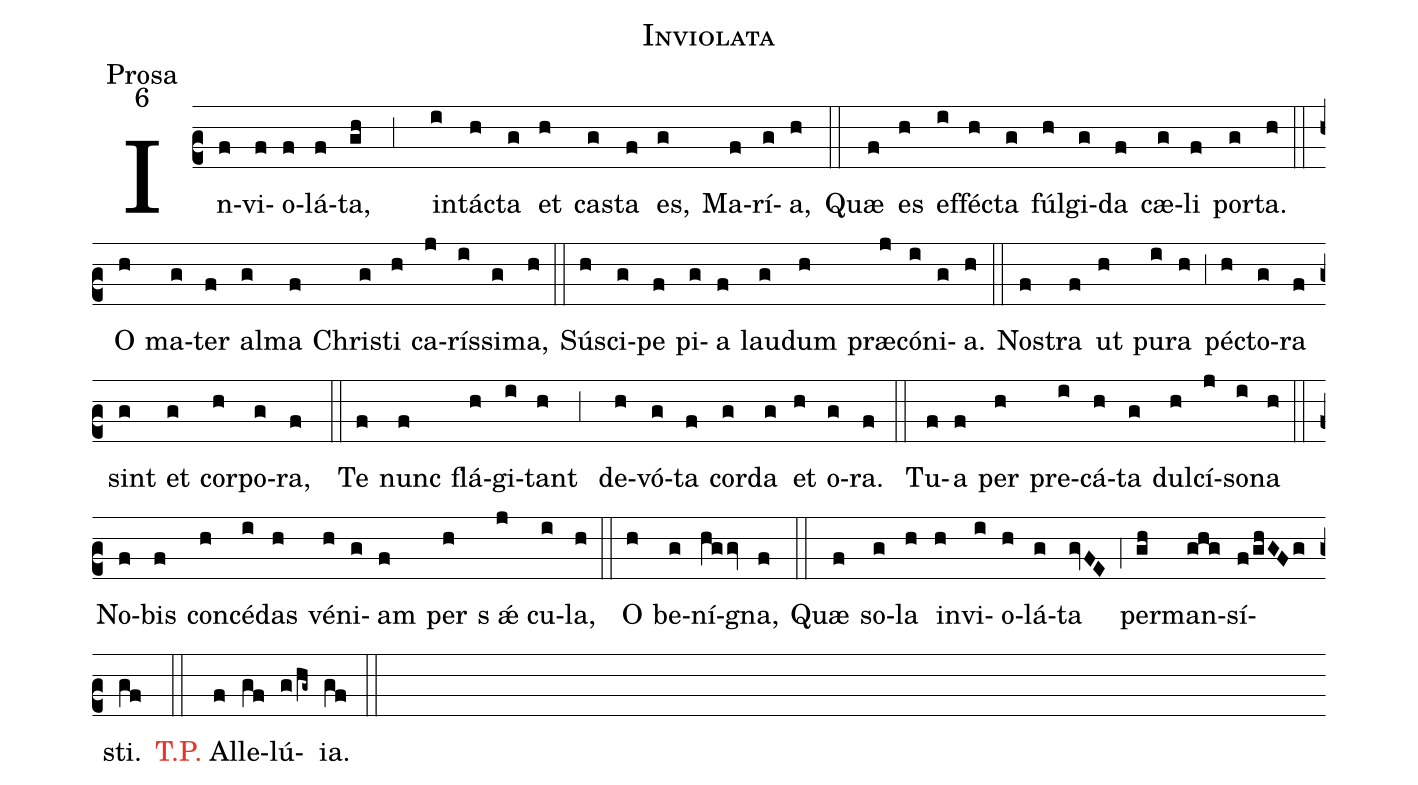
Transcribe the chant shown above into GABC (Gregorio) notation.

name:Inviolata;
office-part:Prosa;
mode:6;
%%
(c2)
In(f)vi(f)o(f)lá(f)ta, (gh ;3) in(i)tác(h)ta(g) et(h) cas(g)ta(f) es,(g) Ma(f)rí(g)a,(h) (::) Quæ(f) es(h) ef(i)féc(h)ta(g) fúl(h)gi(g)da(f) cæ(g)li(f) por(g)ta.(h) (::)  O(h) ma(g)ter(f) al(g)ma(f) Chris(g)ti(h) ca(j)ríss(i)i(g)ma,(h) (::) Sús(h)ci(g)pe(f) pi(g)a(f) lau(g)dum(h) præ(j)cón(i)i(g)a.(h) (::) Nos(f)tra(f) ut(h) pu(i)ra(h) (,3) péc(h)to(g)ra(f) sint(g) et(g) cor(h)po(g)ra, (f ) (::) Te(f) nunc(f) flá(h)gi(i)tant(h ;3) de(h)vó(g)ta(f) cor(g)da(g) et(h) o(g)ra. (f) (::) Tu(f)a(f) per(h) pre(i)cá(h)ta(g) dul(h)cí(j)so(i)na(h) (::) No(f)bis(f) con(h)cé(i)das(h) vé(h)ni(g)am(f) per(h) s <sp>'ae</sp> (j)cu(i)la,(h) (::) O(h) be-(g)ní(hg/gv)gna,(f) (::) Quæ(f) so(g)la(h) in(h)vi(i)o(h)lá(g)ta(gvFE) (,4) per(gh)man(ghg)sí(f/ghGFg)sti.(gf) (::)  <c>T.P. </c>A(f)lle(gf)lú(g/hg~)ia.(gf) (::)
